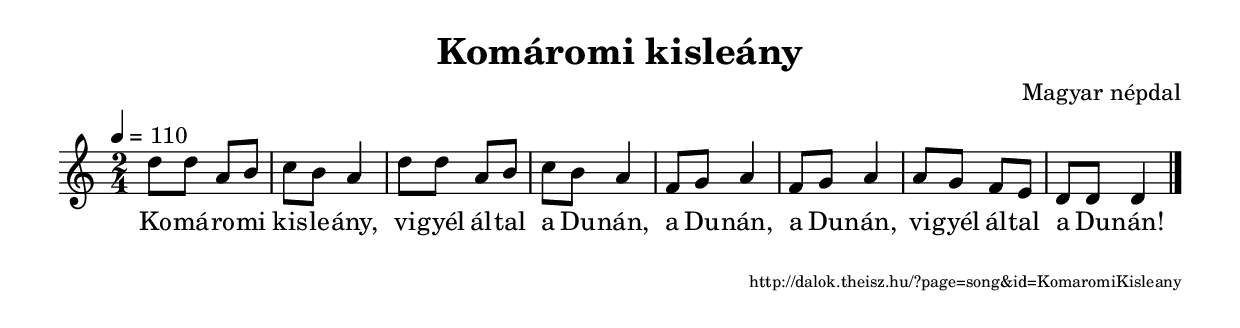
\version "2.10.33"


\header {
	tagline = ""	title = "Komáromi kisleány"
	composer = "Magyar népdal"
}

VoiceA = { \key c \major \override Staff.TimeSignature #'style = #'()  \time 2/4 \tempo 4=110
	\relative f' { d'8 d a b c b a4
d8 d a b c b a4
f8 g a4 f8 g a4
a8 g f e d d d4 \bar "|."
	}
}
SplitLyricsA = \lyricmode { 
Ko -- má -- ro -- mi kis -- le -- ány,
vi -- gyél ál -- tal a Du -- nán,
a Du -- nán, a Du -- nán,
vi -- gyél ál -- tal a Du -- nán!
}
\score {
	<<
		\context Voice = songStaff { \VoiceA }
		\lyricsto "songStaff" \new Lyrics \SplitLyricsA
	>>
	\layout {
		indent = #0
	}
}

\score {
	<<
		\context Voice = songStaff { \VoiceA }
	>>
	\midi {
	}
}

\markup { \fill-line { \hspace #1 \super http://dalok.theisz.hu/?page=song&id=KomaromiKisleany } }

\paper {
}
